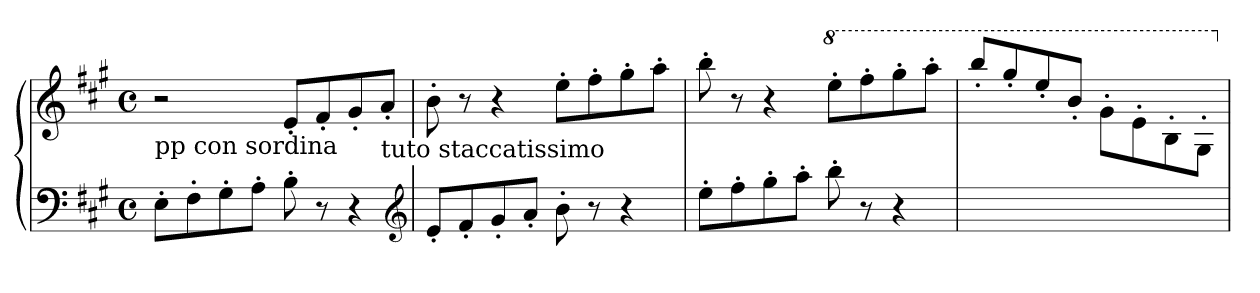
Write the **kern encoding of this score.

**kern	**kern
*part1	*part1
*staff2	*staff1
*clefF4	*clefG2
*k[f#c#g#]	*k[f#c#g#]
*M4/4	*M4/4
*met(c)	*met(c)
=1	=1
!	!LO:TX:b:t=pp con sordina
8E'\L	2r
8F#'\	.
8G#'\	.
8A'\J	.
8B'\	8e'/L
8r	8f#'/
4r	8g#'/
!	!LO:TX:b:t=tuto staccatissimo
.	8a'/J
*clefG2	*
=2	=2
8e'/L	8b'\
8f#'/	8r
8g#'/	4r
8a'/J	.
8b'\	8ee'\L
8r	8ff#'\
4r	8gg#'\
.	8aa'\J
=3	=3
8ee'\L	8bb'\
8ff#'\	8r
8gg#'\	4r
8aa'\J	.
*	*8va
8bb'\	8eee'\L
8r	8fff#'\
4r	8ggg#'\
.	8aaa'\J
=4	=4
1ryy	8bbb'/L
.	8ggg#'/
.	8eee'/
.	8bb'/J
.	8gg#'\L
.	8ee'\
.	8b'\
.	8g#'\J
*	*X8va
=	=
*-	*-
